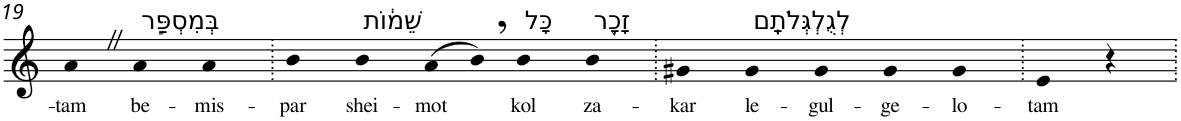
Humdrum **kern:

**kern	**text
*part1	*part1
*staff1	*staff1
*I"Piano	*
*I'Pno	*
!!LO:PB:g=z
*clefG2	*
*k[]	*
=19	=19
!	!LO:LY:b
4aZ	-tam
!LO:TX:a:t=בְּמִסְפַּ֣ר	!
!	!LO:LY:b
4a	be-
!	!LO:LY:b
4a	-mis-
=20.	=20.
!	!LO:LY:b
4b	-par
!LO:TX:a:t=שֵׁמ֔וֹת	!
!	!LO:LY:b
4b	shei-
!	!LO:LY:b
(>8a	-mot
8b,)	.
!LO:TX:a:t=כָּל	!
!	!LO:LY:b
4b	kol
!LO:TX:a:t=זָכָ֖ר	!
!	!LO:LY:b
4b	za-
=21.	=21.
!	!LO:LY:b
4g#X	-kar
!LO:TX:a:t=לְגֻלְגְּלֹתָֽם	!
!	!LO:LY:b
4g#	le-
!	!LO:LY:b
4g#	-gul-
!	!LO:LY:b
4g#	-ge-
!	!LO:LY:b
4g#	-lo-
=22.	=22.
!	!LO:LY:b
4e	-tam
4r	.
=.	=.
*-	*-
